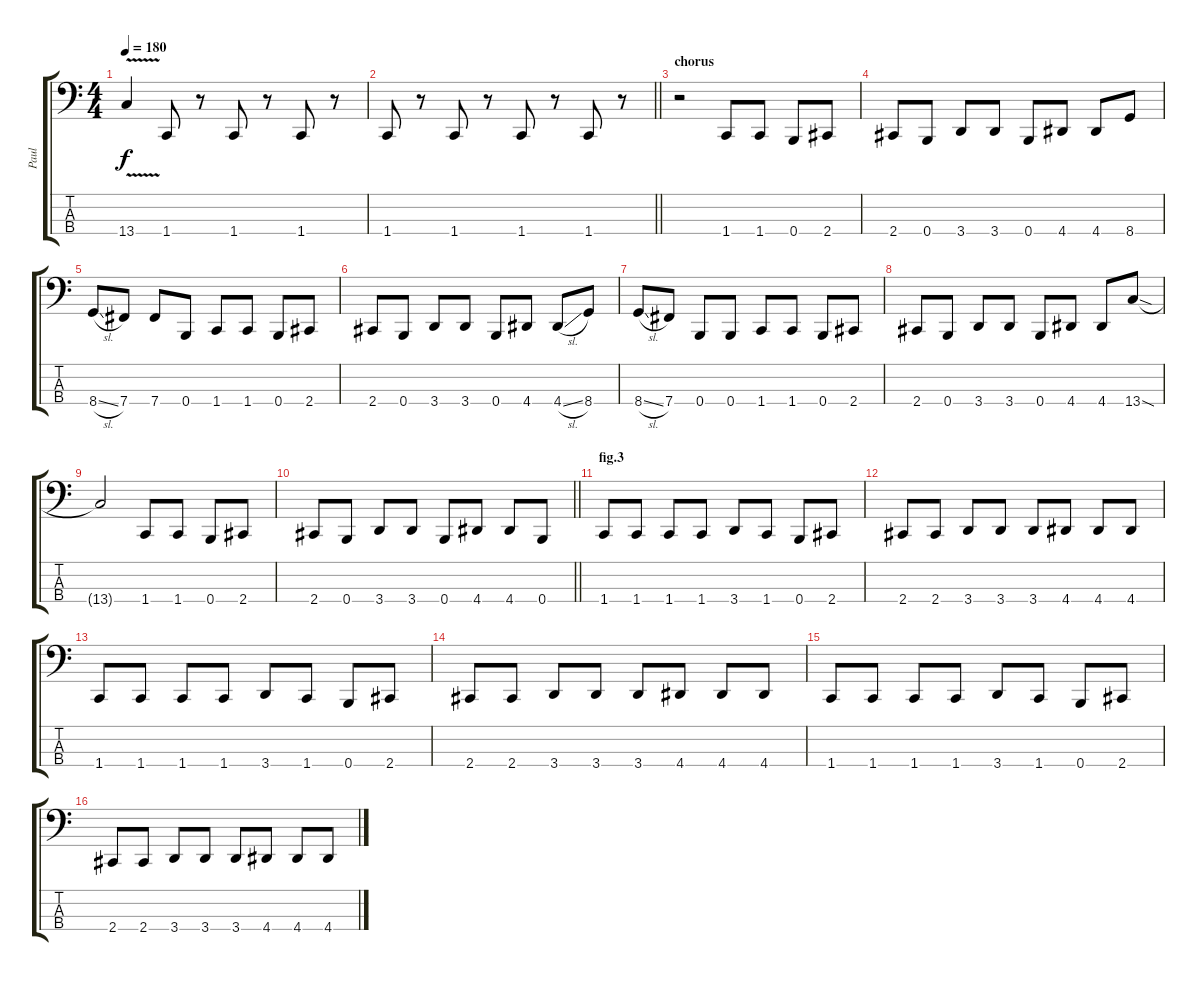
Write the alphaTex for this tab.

\track ("Paul" "Paul") {instrument electricbasspick}
\staff {score tabs}
\tuning (E2 B1 Gb1 B0) {hide}
\ts (4 4)
\tempo 180
\clef f4
\ks c
13.4{v}.4{dy f} 1.4.8 r.8 1.4.8 r.8 1.4.8 r.8 |
\barLineRight lightlight
1.4.8 r.8 1.4.8 r.8 1.4.8 r.8 1.4.8 r.8 |
\section ("" "chorus")
r.2 1.4.8 1.4.8 0.4.8 2.4.8 |
2.4.8 0.4.8 3.4.8 3.4.8 0.4.8 4.4.8 4.4.8 8.4.8 |
8.4{sl}.8 7.4.8 7.4.8 0.4.8 1.4.8 1.4.8 0.4.8 2.4.8 |
2.4.8 0.4.8 3.4.8 3.4.8 0.4.8 4.4.8 4.4{sl}.8 8.4.8 |
8.4{sl}.8 7.4.8 0.4.8 0.4.8 1.4.8 1.4.8 0.4.8 2.4.8 |
2.4.8 0.4.8 3.4.8 3.4.8 0.4.8 4.4.8 4.4.8 13.4{sod}.8 |
13.4{t}.2 1.4.8 1.4.8 0.4.8 2.4.8 |
\barLineRight lightlight
2.4.8 0.4.8 3.4.8 3.4.8 0.4.8 4.4.8 4.4.8 0.4.8 |
\section ("" "fig.3")
1.4.8 1.4.8 1.4.8 1.4.8 3.4.8 1.4.8 0.4.8 2.4.8 |
2.4.8 2.4.8 3.4.8 3.4.8 3.4.8 4.4.8 4.4.8 4.4.8 |
1.4.8 1.4.8 1.4.8 1.4.8 3.4.8 1.4.8 0.4.8 2.4.8 |
2.4.8 2.4.8 3.4.8 3.4.8 3.4.8 4.4.8 4.4.8 4.4.8 |
1.4.8 1.4.8 1.4.8 1.4.8 3.4.8 1.4.8 0.4.8 2.4.8 |
2.4.8 2.4.8 3.4.8 3.4.8 3.4.8 4.4.8 4.4.8 4.4.8
